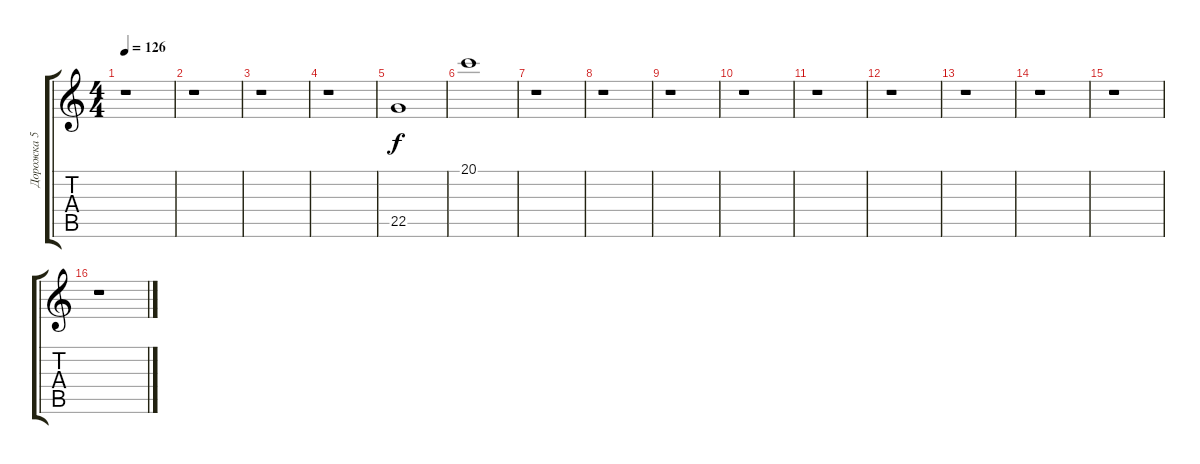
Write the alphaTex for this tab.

\track ("Дорожка 5" "Дорожка 5") {instrument lead2sawtooth}
\staff {score tabs}
\tuning (E4 B3 G3 D3 A2 E2) {hide}
\ts (4 4)
\tempo 126
\clef g2
\ks c
r.1{dy f} |
r.1 |
r.1 |
r.1 |
22.5.1 |
20.1.1 |
r.1 |
r.1 |
r.1 |
r.1 |
r.1 |
r.1 |
r.1 |
r.1 |
r.1 |
r.1
